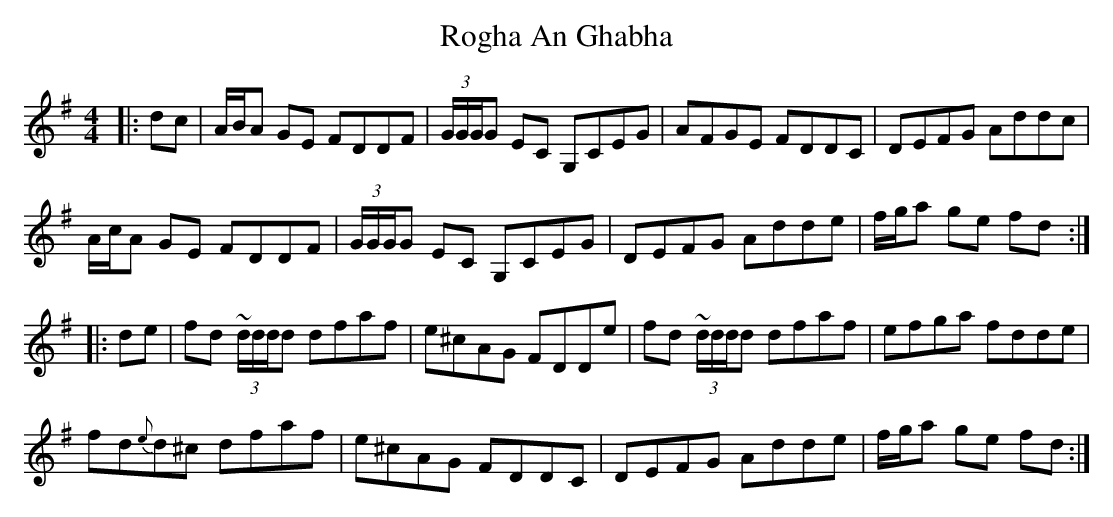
X:1
T: Rogha An Ghabha
M: 4/4
L: 1/8
K: Dmix
|:dc|A/B/A GE FDDF|(3G/G/G/G EC G,CEG|AFGE FDDC|DEFG Addc|
A/c/A GE FDDF|(3G/G/G/G EC G,CEG|DEFG Adde|f/g/a ge fd:|
|:de|fd ~(3d/d/d/d dfaf|e^cAG FDDe|fd ~(3d/d/d/d dfaf|efga fdde|
fd{e}d^c dfaf|e^cAG FDDC|DEFG Adde|f/g/a ge fd:|
